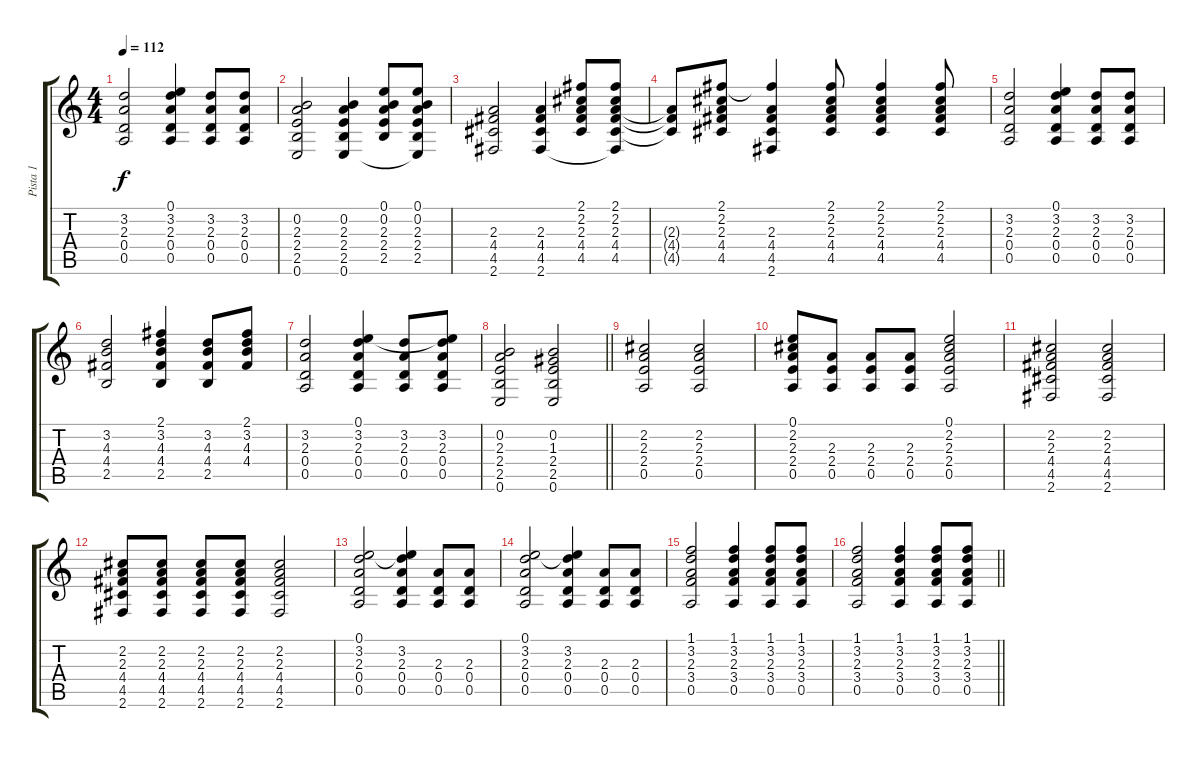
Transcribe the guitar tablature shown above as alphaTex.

\track ("Pista 1" "Pista 1") {instrument acousticguitarsteel}
\staff {score tabs}
\tuning (E4 B3 G3 D3 A2 E2) {hide}
\ts (4 4)
\tempo 112
\clef g2
\ks c
(3.2 2.3 0.4 0.5).2{dy f} (0.1 3.2 2.3 0.4 0.5).4 (3.2 2.3 0.4 0.5).8 (3.2 2.3 0.4 0.5).8 |
(0.2 2.3 2.4 2.5 0.6).2 (0.2 2.3 2.4 2.5 0.6).4 (0.1 0.2 2.3 2.4 2.5).8 (0.1 0.2 2.3 2.4 2.5 0.6{t}).8 |
(2.3 4.4 4.5 2.6).2 (2.3 4.4 4.5 2.6).4 (2.1 2.2 2.3 4.4 4.5).8 (2.1 2.2 2.3 4.4 4.5 2.6{t}).8 |
(2.3{t} 4.4{t} 4.5{t}).8 (2.1 2.2 2.3 4.4 4.5).8 (2.1{t} 2.3 4.4 4.5 2.6).4 (2.1 2.2 2.3 4.4 4.5).8 (2.1 2.2 2.3 4.4 4.5).4 (2.1 2.2 2.3 4.4 4.5).8 |
(3.2 2.3 0.4 0.5).2 (0.1 3.2 2.3 0.4 0.5).4 (3.2 2.3 0.4 0.5).8 (3.2 2.3 0.4 0.5).8 |
(3.2 4.3 4.4 2.5).2 (2.1 3.2 4.3 4.4 2.5).4 (3.2 4.3 4.4 2.5).8 (2.1 3.2 4.3 4.4).8 |
(3.2 2.3 0.4 0.5).2 (0.1 3.2 2.3 0.4 0.5).4 (3.2 2.3 0.4 0.5).8 (0.1{t} 3.2 2.3 0.4 0.5).8 |
\barLineRight lightlight
(0.2 2.3 2.4 2.5 0.6).2 (0.2 1.3 2.4 2.5 0.6).2 |
(2.2 2.3 2.4 0.5).2 (2.2 2.3 2.4 0.5).2 |
(0.1 2.2 2.3 2.4 0.5).8 (2.3 2.4 0.5).8 (2.3 2.4 0.5).8 (2.3 2.4 0.5).8 (0.1 2.2 2.3 2.4 0.5).2 |
(2.2 2.3 4.4 4.5 2.6).2 (2.2 2.3 4.4 4.5 2.6).2 |
(2.2 2.3 4.4 4.5 2.6).8 (2.2 2.3 4.4 4.5 2.6).8 (2.2 2.3 4.4 4.5 2.6).8 (2.2 2.3 4.4 4.5 2.6).8 (2.2 2.3 4.4 4.5 2.6).2 |
(0.1 3.2 2.3 0.4 0.5).2 (0.1{t} 3.2 2.3 0.4 0.5).4 (2.3 0.4 0.5).8 (2.3 0.4 0.5).8 |
(0.1 3.2 2.3 0.4 0.5).2 (0.1{t} 3.2 2.3 0.4 0.5).4 (2.3 0.4 0.5).8 (2.3 0.4 0.5).8 |
(1.1 3.2 2.3 3.4 0.5).2 (1.1 3.2 2.3 3.4 0.5).4 (1.1 3.2 2.3 3.4 0.5).8 (1.1 3.2 2.3 3.4 0.5).8 |
\barLineRight lightlight
(1.1 3.2 2.3 3.4 0.5).2 (1.1 3.2 2.3 3.4 0.5).4 (1.1 3.2 2.3 3.4 0.5).8 (1.1 3.2 2.3 3.4 0.5).8
